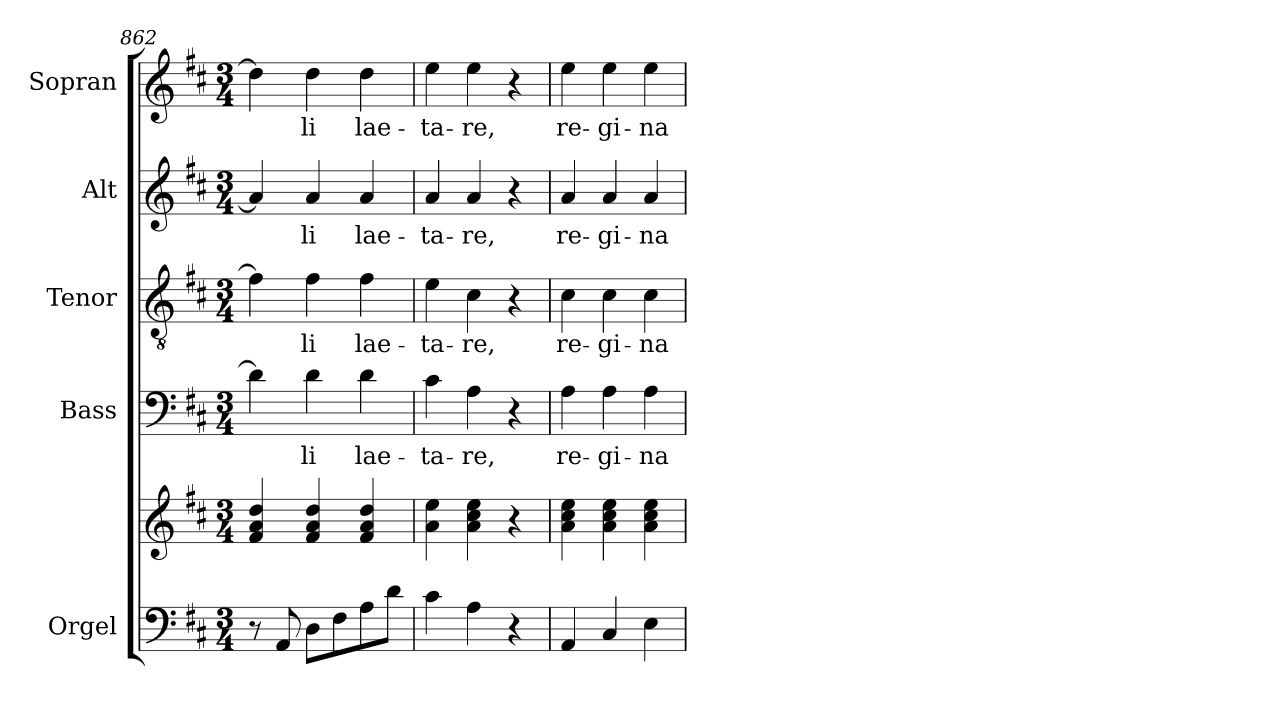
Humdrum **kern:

**kern	**kern	**kern	**text	**kern	**text	**kern	**text	**kern	**text
*part5	*part5	*part4	*part4	*part3	*part3	*part2	*part2	*part1	*part1
*staff6	*staff5	*staff4	*staff4	*staff3	*staff3	*staff2	*staff2	*staff1	*staff1
*I"Orgel	*	*I"Bass	*	*I"Tenor	*	*I"Alt	*	*I"Sopran	*
*I'Org.	*	*I'B.	*	*I'T.	*	*I'A.	*	*I'S.	*
*clefF4	*clefG2	*clefF4	*	*clefGv2	*	*clefG2	*	*clefG2	*
*k[f#c#]	*k[f#c#]	*k[f#c#]	*	*k[f#c#]	*	*k[f#c#]	*	*k[f#c#]	*
*D:	*D:	*D:	*	*D:	*	*D:	*	*D:	*
*M3/4	*M3/4	*M3/4	*	*M3/4	*	*M3/4	*	*M3/4	*
=862	=862	=862	=862	=862	=862	=862	=862	=862	=862
8r	4f#/ 4a/ 4dd/	4d\]	.	4f#\]	.	4a/]	.	4dd\]	.
8AA/	.	.	.	.	.	.	.	.	.
!	!	!	!LO:LY:b	!	!LO:LY:b	!	!LO:LY:b	!	!LO:LY:b
8D\L	4f#/ 4a/ 4dd/	4d\	-li	4f#\	-li	4a/	-li	4dd\	-li
8F#\	.	.	.	.	.	.	.	.	.
!	!	!	!LO:LY:b	!	!LO:LY:b	!	!LO:LY:b	!	!LO:LY:b
8A\	4f#/ 4a/ 4dd/	4d\	lae-	4f#\	lae-	4a/	lae-	4dd\	lae-
8d\J	.	.	.	.	.	.	.	.	.
=863	=863	=863	=863	=863	=863	=863	=863	=863	=863
!	!	!	!LO:LY:b	!	!LO:LY:b	!	!LO:LY:b	!	!LO:LY:b
4c#\	4a\ 4ee\	4c#\	-ta-	4e\	-ta-	4a/	-ta-	4ee\	-ta-
!	!	!	!LO:LY:b	!	!LO:LY:b	!	!LO:LY:b	!	!LO:LY:b
4A\	4a\ 4cc#\ 4ee\	4A\	-re,	4c#\	-re,	4a/	-re,	4ee\	-re,
4r	4r	4r	.	4r	.	4r	.	4r	.
=864	=864	=864	=864	=864	=864	=864	=864	=864	=864
!	!	!	!LO:LY:b	!	!LO:LY:b	!	!LO:LY:b	!	!LO:LY:b
4AA/	4a\ 4cc#\ 4ee\	4A\	re-	4c#\	re-	4a/	re-	4ee\	re-
!	!	!	!LO:LY:b	!	!LO:LY:b	!	!LO:LY:b	!	!LO:LY:b
4C#/	4a\ 4cc#\ 4ee\	4A\	-gi-	4c#\	-gi-	4a/	-gi-	4ee\	-gi-
!	!	!	!LO:LY:b	!	!LO:LY:b	!	!LO:LY:b	!	!LO:LY:b
4E\	4a\ 4cc#\ 4ee\	4A\	-na	4c#\	-na	4a/	-na	4ee\	-na
=	=	=	=	=	=	=	=	=	=
*-	*-	*-	*-	*-	*-	*-	*-	*-	*-
